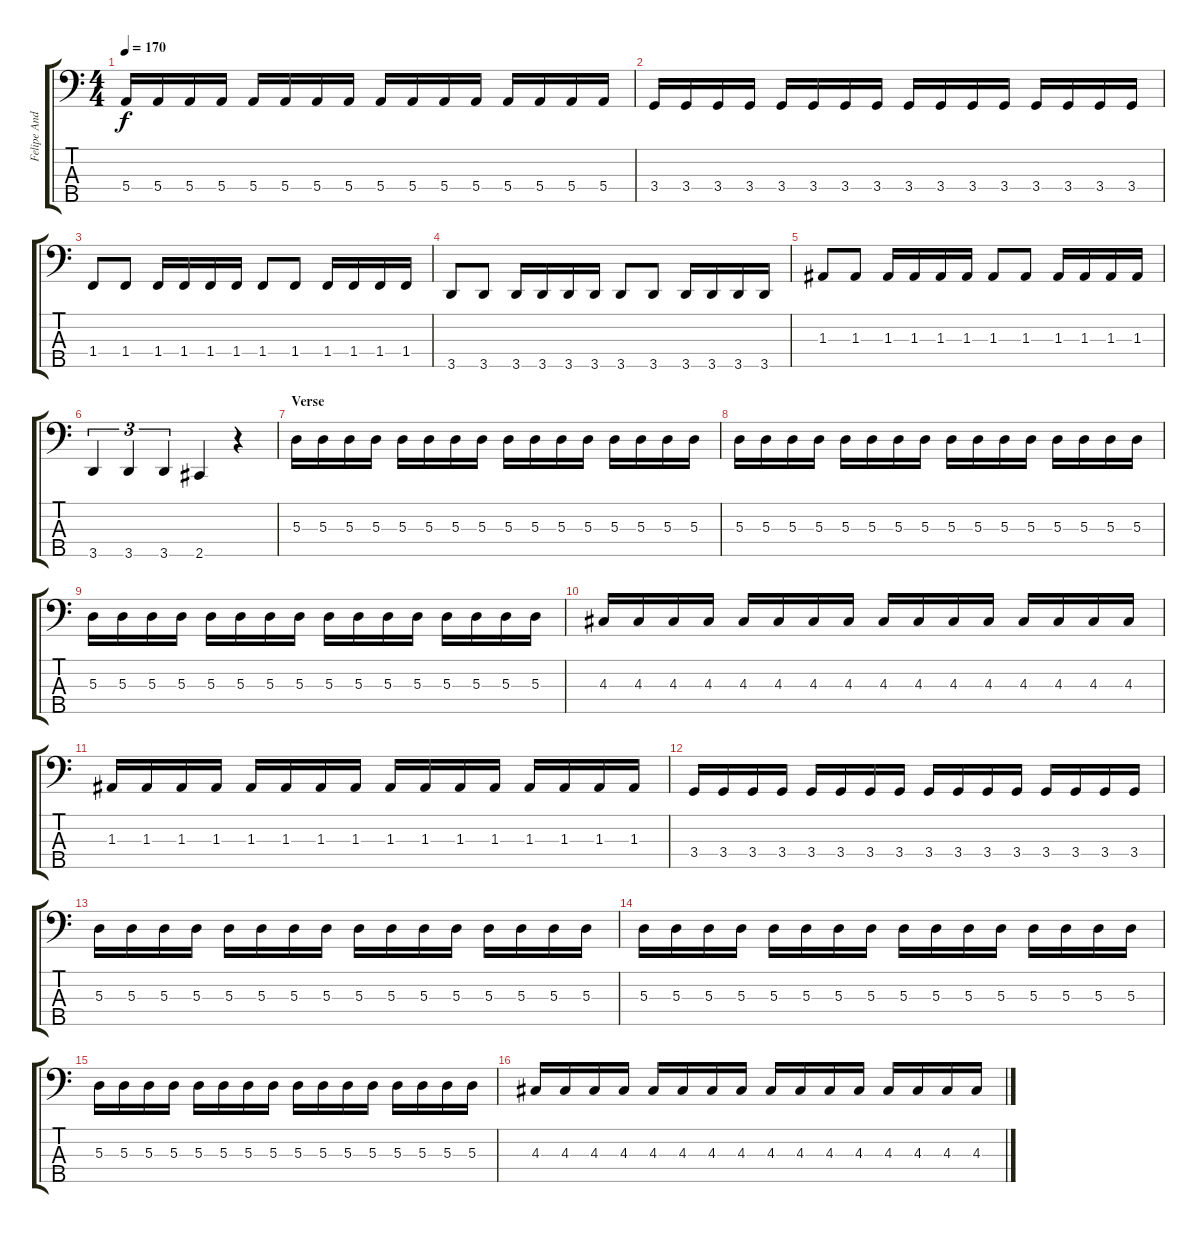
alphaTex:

\track ("Felipe Andreoli" "Felipe And") {instrument electricbassfinger}
\staff {score tabs}
\tuning (G2 D2 A1 E1 B0) {hide}
\ts (4 4)
\tempo 170
\clef f4
\ks c
5.4.16{dy f} 5.4.16 5.4.16 5.4.16 5.4.16 5.4.16 5.4.16 5.4.16 5.4.16 5.4.16 5.4.16 5.4.16 5.4.16 5.4.16 5.4.16 5.4.16 |
3.4.16 3.4.16 3.4.16 3.4.16 3.4.16 3.4.16 3.4.16 3.4.16 3.4.16 3.4.16 3.4.16 3.4.16 3.4.16 3.4.16 3.4.16 3.4.16 |
1.4.8 1.4.8 1.4.16 1.4.16 1.4.16 1.4.16 1.4.8 1.4.8 1.4.16 1.4.16 1.4.16 1.4.16 |
3.5.8 3.5.8 3.5.16 3.5.16 3.5.16 3.5.16 3.5.8 3.5.8 3.5.16 3.5.16 3.5.16 3.5.16 |
1.3.8 1.3.8 1.3.16 1.3.16 1.3.16 1.3.16 1.3.8 1.3.8 1.3.16 1.3.16 1.3.16 1.3.16 |
3.5.4{tu (3 2)} 3.5.4{tu (3 2)} 3.5.4{tu (3 2)} 2.5.4 r.4 |
\section ("" "Verse")
5.3.16 5.3.16 5.3.16 5.3.16 5.3.16 5.3.16 5.3.16 5.3.16 5.3.16 5.3.16 5.3.16 5.3.16 5.3.16 5.3.16 5.3.16 5.3.16 |
5.3.16 5.3.16 5.3.16 5.3.16 5.3.16 5.3.16 5.3.16 5.3.16 5.3.16 5.3.16 5.3.16 5.3.16 5.3.16 5.3.16 5.3.16 5.3.16 |
5.3.16 5.3.16 5.3.16 5.3.16 5.3.16 5.3.16 5.3.16 5.3.16 5.3.16 5.3.16 5.3.16 5.3.16 5.3.16 5.3.16 5.3.16 5.3.16 |
4.3.16 4.3.16 4.3.16 4.3.16 4.3.16 4.3.16 4.3.16 4.3.16 4.3.16 4.3.16 4.3.16 4.3.16 4.3.16 4.3.16 4.3.16 4.3.16 |
1.3.16 1.3.16 1.3.16 1.3.16 1.3.16 1.3.16 1.3.16 1.3.16 1.3.16 1.3.16 1.3.16 1.3.16 1.3.16 1.3.16 1.3.16 1.3.16 |
3.4.16 3.4.16 3.4.16 3.4.16 3.4.16 3.4.16 3.4.16 3.4.16 3.4.16 3.4.16 3.4.16 3.4.16 3.4.16 3.4.16 3.4.16 3.4.16 |
5.3.16 5.3.16 5.3.16 5.3.16 5.3.16 5.3.16 5.3.16 5.3.16 5.3.16 5.3.16 5.3.16 5.3.16 5.3.16 5.3.16 5.3.16 5.3.16 |
5.3.16 5.3.16 5.3.16 5.3.16 5.3.16 5.3.16 5.3.16 5.3.16 5.3.16 5.3.16 5.3.16 5.3.16 5.3.16 5.3.16 5.3.16 5.3.16 |
5.3.16 5.3.16 5.3.16 5.3.16 5.3.16 5.3.16 5.3.16 5.3.16 5.3.16 5.3.16 5.3.16 5.3.16 5.3.16 5.3.16 5.3.16 5.3.16 |
4.3.16 4.3.16 4.3.16 4.3.16 4.3.16 4.3.16 4.3.16 4.3.16 4.3.16 4.3.16 4.3.16 4.3.16 4.3.16 4.3.16 4.3.16 4.3.16
